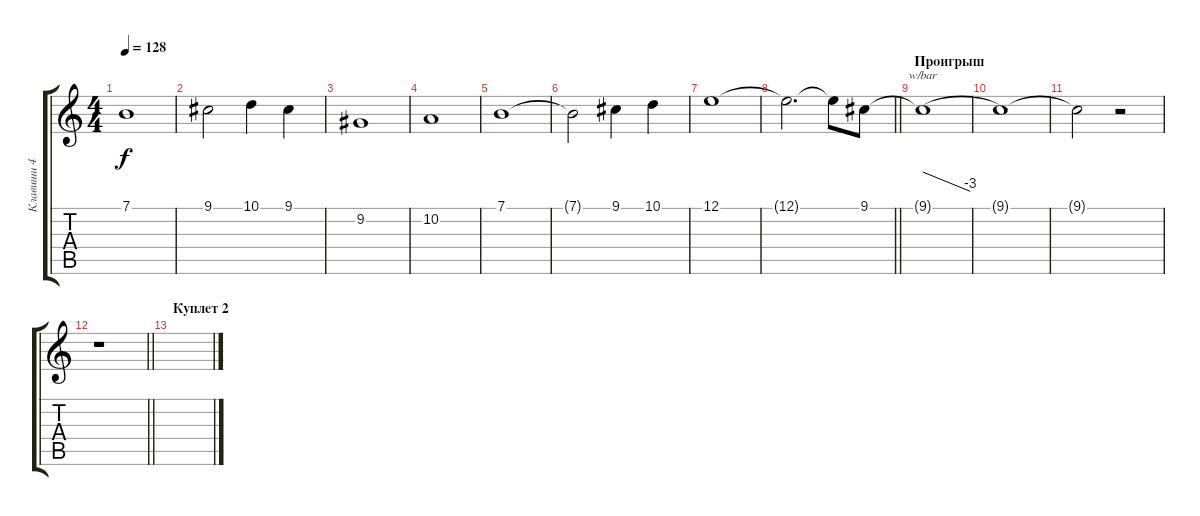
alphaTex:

\track ("Клавиши 4" "Клавиши 4") {instrument lead6voice}
\staff {score tabs}
\tuning (E4 B3 G3 D3 A2 E2) {hide}
\ts (4 4)
\tempo 128
\clef g2
\ks c
7.1.1{dy f} |
9.1.2 10.1.4 9.1.4 |
9.2.1 |
10.2.1 |
7.1.1 |
7.1{t}.2 9.1.4 10.1.4 |
12.1.1 |
\barLineRight lightlight
12.1{t}.2{d} 12.1{t}.8 9.1.8 |
\section ("" "Проигрыш")
9.1{t}.1{tbe (dive default 0 0 60 -12)} |
9.1{t}.1{volume 0} |
9.1{t}.2 r.2 |
\barLineRight lightlight
r.1 |
\section ("" "Куплет 2")
